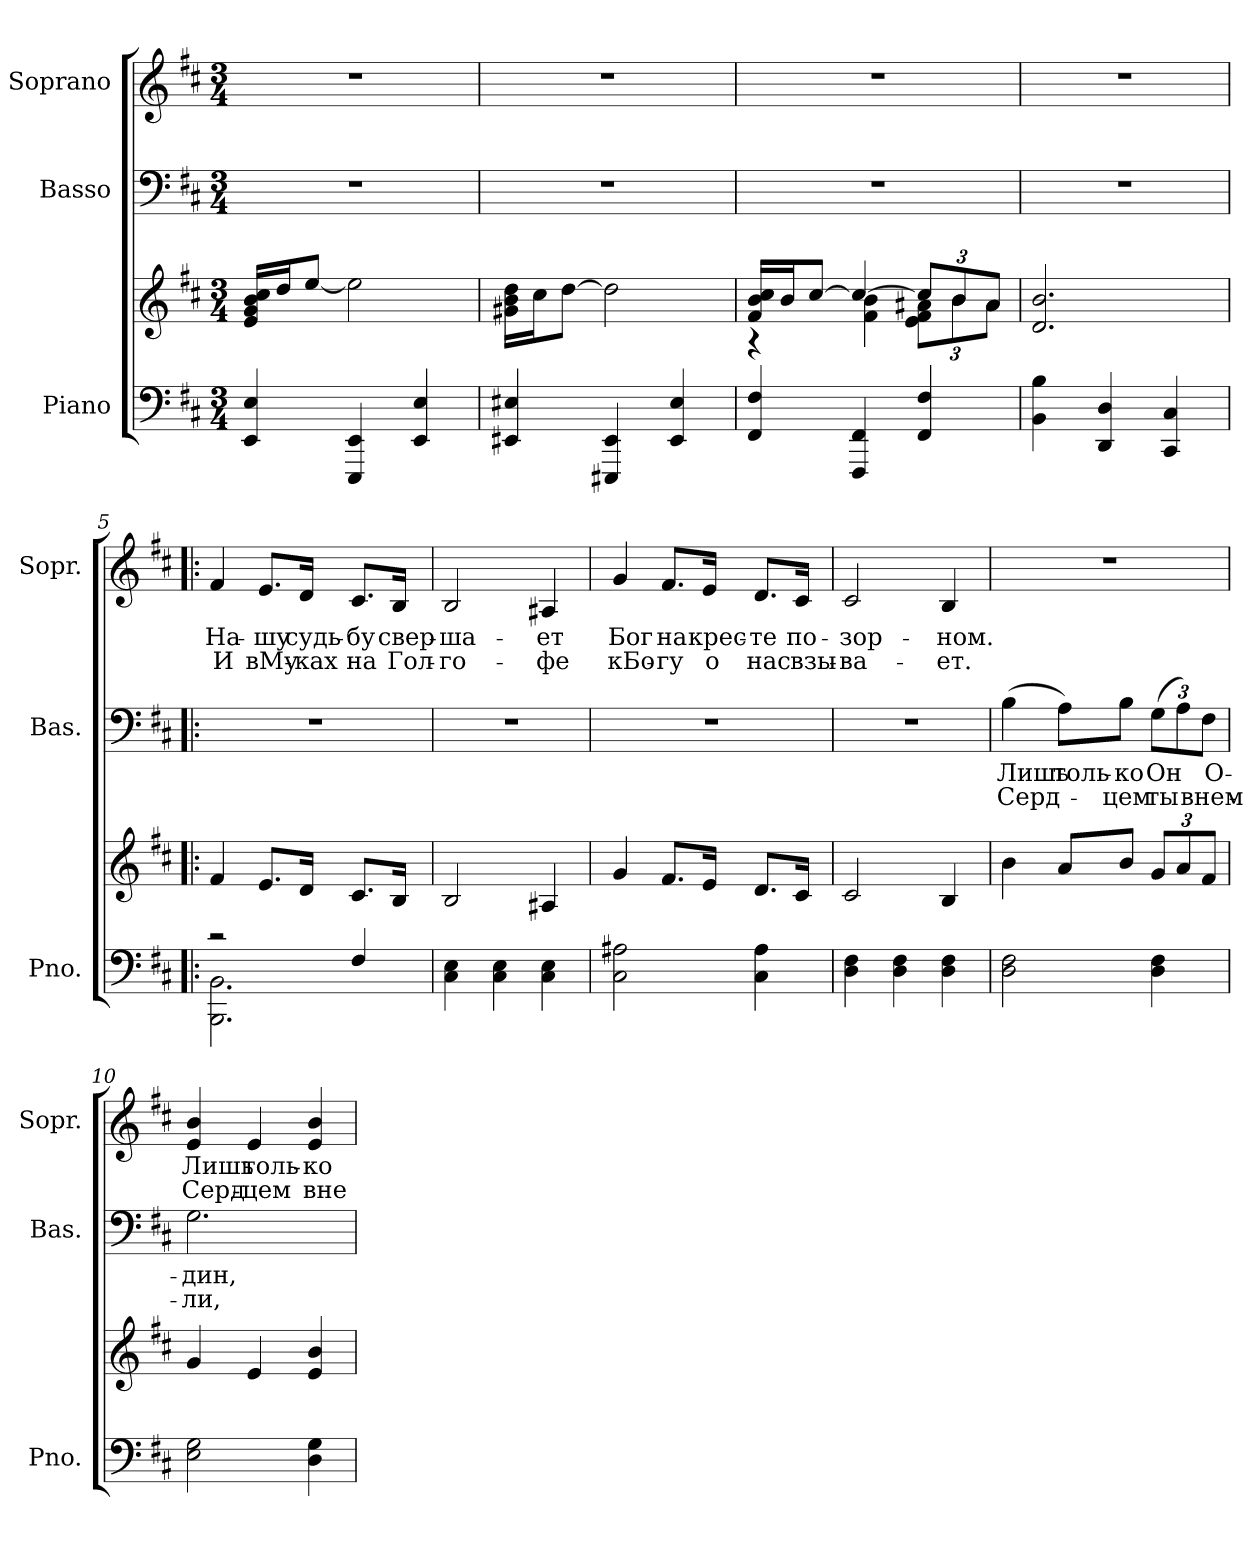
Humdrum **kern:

**kern	**kern	**kern	**text	**text	**kern	**text	**text
*part3	*part3	*part2	*part2	*part2	*part1	*part1	*part1
*staff4	*staff3	*staff2	*staff2	*staff2	*staff1	*staff1	*staff1
*I"Piano	*	*I"Basso	*	*	*I"Soprano	*	*
*I'Pno.	*	*I'Bas.	*	*	*I'Sopr.	*	*
*clefF4	*clefG2	*clefF4	*	*	*clefG2	*	*
*k[f#c#]	*k[f#c#]	*k[f#c#]	*	*	*k[f#c#]	*	*
*b:	*b:	*b:	*	*	*b:	*	*
*M3/4	*M3/4	*M3/4	*	*	*M3/4	*	*
=1	=1	=1	=1	=1	=1	=1	=1
4EE/ 4E/	16e/ 16g/ 16b/ 16cc#/LL	2.r	.	.	2.r	.	.
.	16dd/J	.	.	.	.	.	.
.	[8ee/J	.	.	.	.	.	.
4EEE/ 4EE/	2ee\]	.	.	.	.	.	.
4EE/ 4E/	.	.	.	.	.	.	.
=2	=2	=2	=2	=2	=2	=2	=2
4EE#X/ 4E#X/	16g#X\ 16b\ 16dd\LL	2.r	.	.	2.r	.	.
.	16cc#\J	.	.	.	.	.	.
.	[8dd\J	.	.	.	.	.	.
4EEE#X/ 4EE#/	2dd\]	.	.	.	.	.	.
4EE#/ 4E#/	.	.	.	.	.	.	.
=3	=3	=3	=3	=3	=3	=3	=3
*	*^	*	*	*	*	*	*
4FF#/ 4F#/	16f#/ 16b/ 16cc#/LL	4rA	2.r	.	.	2.r	.	.
.	16b/J	.	.	.	.	.	.	.
.	[>8cc#/J	.	.	.	.	.	.	.
4FFF#/ 4FF#/	4cc#/_	4f#\ 4b\	.	.	.	.	.	.
4FF#/ 4F#/	12cc#/L]	12e\ 12f#\ 12a#X\L	.	.	.	.	.	.
.	12b/	12b\	.	.	.	.	.	.
.	12a#/J	12a#\J	.	.	.	.	.	.
*	*v	*v	*	*	*	*	*	*
=4	=4	=4	=4	=4	=4	=4	=4
4BB\ 4B\	2.d/ 2.b/	2.r	.	.	2.r	.	.
4DD/ 4D/	.	.	.	.	.	.	.
4CC#/ 4C#/	.	.	.	.	.	.	.
!!LO:LB:g=z
=5!|:	=5!|:	=5!|:	=5!|:	=5!|:	=5!|:	=5!|:	=5!|:
*^	*	*	*	*	*	*	*
!	!	!	!	!	!	!	!LO:LY:b	!LO:LY:b
2rc	2.BBB\ 2.BB\	4f#/	2.r	.	.	4f#/	На-	И
!	!	!	!	!	!	!	!LO:LY:b	!LO:LY:b
.	.	8.e/L	.	.	.	8.e/L	-шу	вМу-
!	!	!	!	!	!	!	!LO:LY:b	!LO:LY:b
.	.	16d/Jk	.	.	.	16d/Jk	судь-	-ках
!	!	!	!	!	!	!	!LO:LY:b	!LO:LY:b
4F#/	.	8.c#/L	.	.	.	8.c#/L	-бу	на
!	!	!	!	!	!	!	!LO:LY:b	!LO:LY:b
.	.	16B/Jk	.	.	.	16B/Jk	свер-	Гол-
*v	*v	*	*	*	*	*	*	*
=6	=6	=6	=6	=6	=6	=6	=6
!	!	!	!	!	!	!LO:LY:b	!LO:LY:b
4C#\ 4E\	2B/	2.r	.	.	2B/	-ша-	-го-
4C#\ 4E\	.	.	.	.	.	.	.
!	!	!	!	!	!	!LO:LY:b	!LO:LY:b
4C#\ 4E\	4A#X/	.	.	.	4A#X/	-ет	-фе
=7	=7	=7	=7	=7	=7	=7	=7
!	!	!	!	!	!	!LO:LY:b	!LO:LY:b
2C#\ 2A#X\	4g/	2.r	.	.	4g/	Бог	кБо-
!	!	!	!	!	!	!LO:LY:b	!LO:LY:b
.	8.f#/L	.	.	.	8.f#/L	на	-гу
!	!	!	!	!	!	!LO:LY:b	!LO:LY:b
.	16e/Jk	.	.	.	16e/Jk	крес-	о
!	!	!	!	!	!	!LO:LY:b	!LO:LY:b
4C#\ 4A#\	8.d/L	.	.	.	8.d/L	-те	нас
!	!	!	!	!	!	!LO:LY:b	!LO:LY:b
.	16c#/Jk	.	.	.	16c#/Jk	по-	взы-
!!LO:LB:g=z
=8	=8	=8	=8	=8	=8	=8	=8
!	!	!	!	!	!	!LO:LY:b	!LO:LY:b
4D\ 4F#\	2c#/	2.r	.	.	2c#/	-зор-	-ва-
4D\ 4F#\	.	.	.	.	.	.	.
!	!	!	!	!	!	!LO:LY:b	!LO:LY:b
4D\ 4F#\	4B/	.	.	.	4B/	-ном.	-ет.
=9	=9	=9	=9	=9	=9	=9	=9
!	!	!	!LO:LY:a	!LO:LY:a	!	!	!
2D\ 2F#\	4b\	(4B\	Лишь	Серд-	2.r	.	.
!	!	!	!LO:LY:a	!	!	!	!
.	8a/L	8A\L)	толь-	.	.	.	.
!	!	!	!LO:LY:a	!LO:LY:a	!	!	!
.	8b/J	8B\J	-ко	-цем	.	.	.
!	!	!	!LO:LY:a	!LO:LY:a	!	!	!
4D\ 4F#\	12g/L	(>12G\L	Он	ты	.	.	.
.	12a/	12A\)	.	.	.	.	.
!	!	!	!LO:LY:a	!LO:LY:a	!	!	!
.	12f#/J	12F#\J	О-	внем-	.	.	.
=10	=10	=10	=10	=10	=10	=10	=10
!	!	!	!LO:LY:a	!LO:LY:a	!	!LO:LY:b	!LO:LY:b
2E\ 2G\	4g/	2.G\	-дин,	-ли,	4e/ 4b/	Лишь	Серд-
!	!	!	!	!	!	!LO:LY:b	!LO:LY:b
.	4e/	.	.	.	4e/	толь-	-цем
!	!	!	!	!	!	!LO:LY:b	!LO:LY:b
4D\ 4G\	4e/ 4b/	.	.	.	4e/ 4b/	-ко	вне-
=	=	=	=	=	=	=	=
*-	*-	*-	*-	*-	*-	*-	*-
